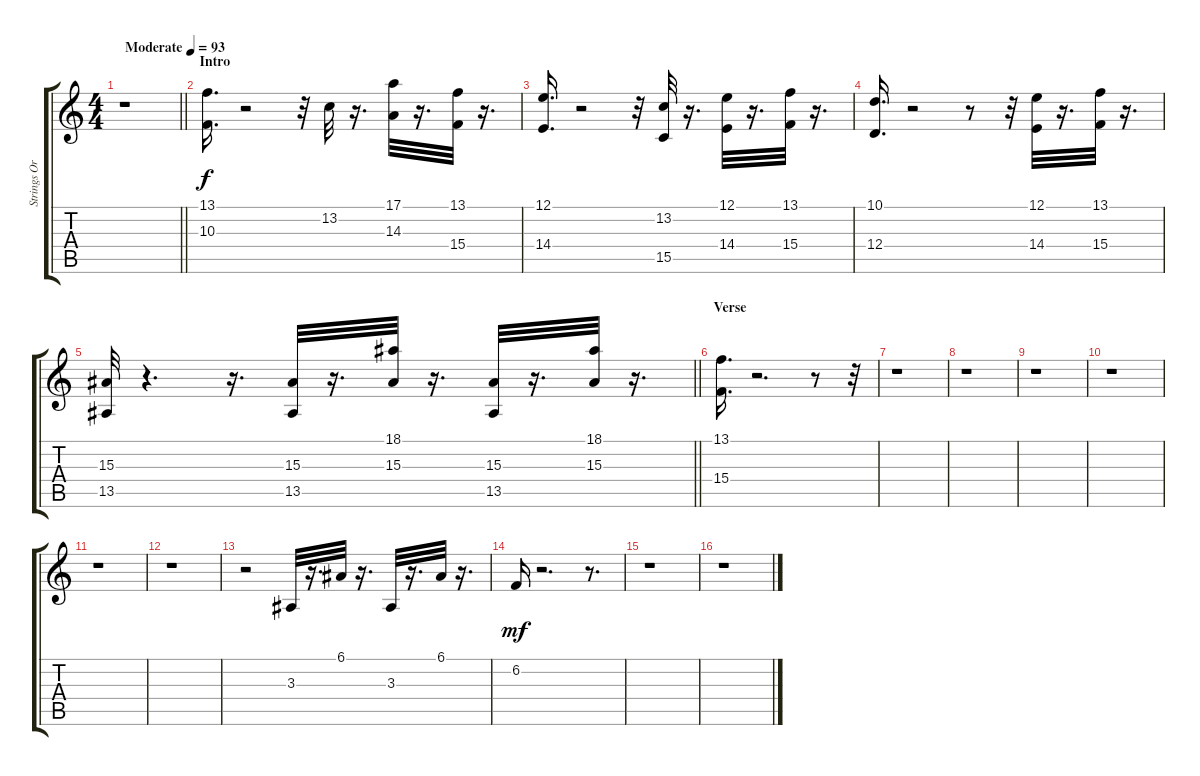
\track ("Strings Orchestra" "Strings Or") {instrument stringensemble1}
\staff {score tabs}
\tuning (E4 B3 G3 D3 A2 E2) {hide}
\ts (4 4)
\tempo (93 "Moderate")
\clef g2
\barLineRight lightlight
\ks c
r.1{dy f instrument stringensemble1} |
\section ("" "Intro")
(13.1 10.3).16{d} r.2 r.32 13.2.32 r.16{d} (17.1 14.3).32 r.16{d} (13.1 15.4).32 r.16{d} |
(12.1 14.4).16{d} r.2 r.32 (13.2 15.5).32 r.16{d} (12.1 14.4).32 r.16{d} (13.1 15.4).32 r.16{d} |
(10.1 12.4).16{d} r.2 r.8 r.32 (12.1 14.4).32 r.16{d} (13.1 15.4).32 r.16{d} |
\barLineRight lightlight
(15.3 13.5).32 r.4{d} r.16{d} (15.3 13.5).32 r.16{d} (18.1 15.3).32 r.16{d} (15.3 13.5).32 r.16{d} (18.1 15.3).32 r.16{d} |
\section ("" "Verse")
(13.1 15.4).16{d} r.2{d} r.8 r.32 |
r.1 |
r.1 |
r.1 |
r.1 |
r.1 |
r.1 |
r.2 3.3.32 r.16{d} 6.1.32 r.16{d} 3.3.32 r.16{d} 6.1.32 r.16{d} |
6.2.16{dy mf} r.2{d} r.8{d} |
r.1 |
r.1
